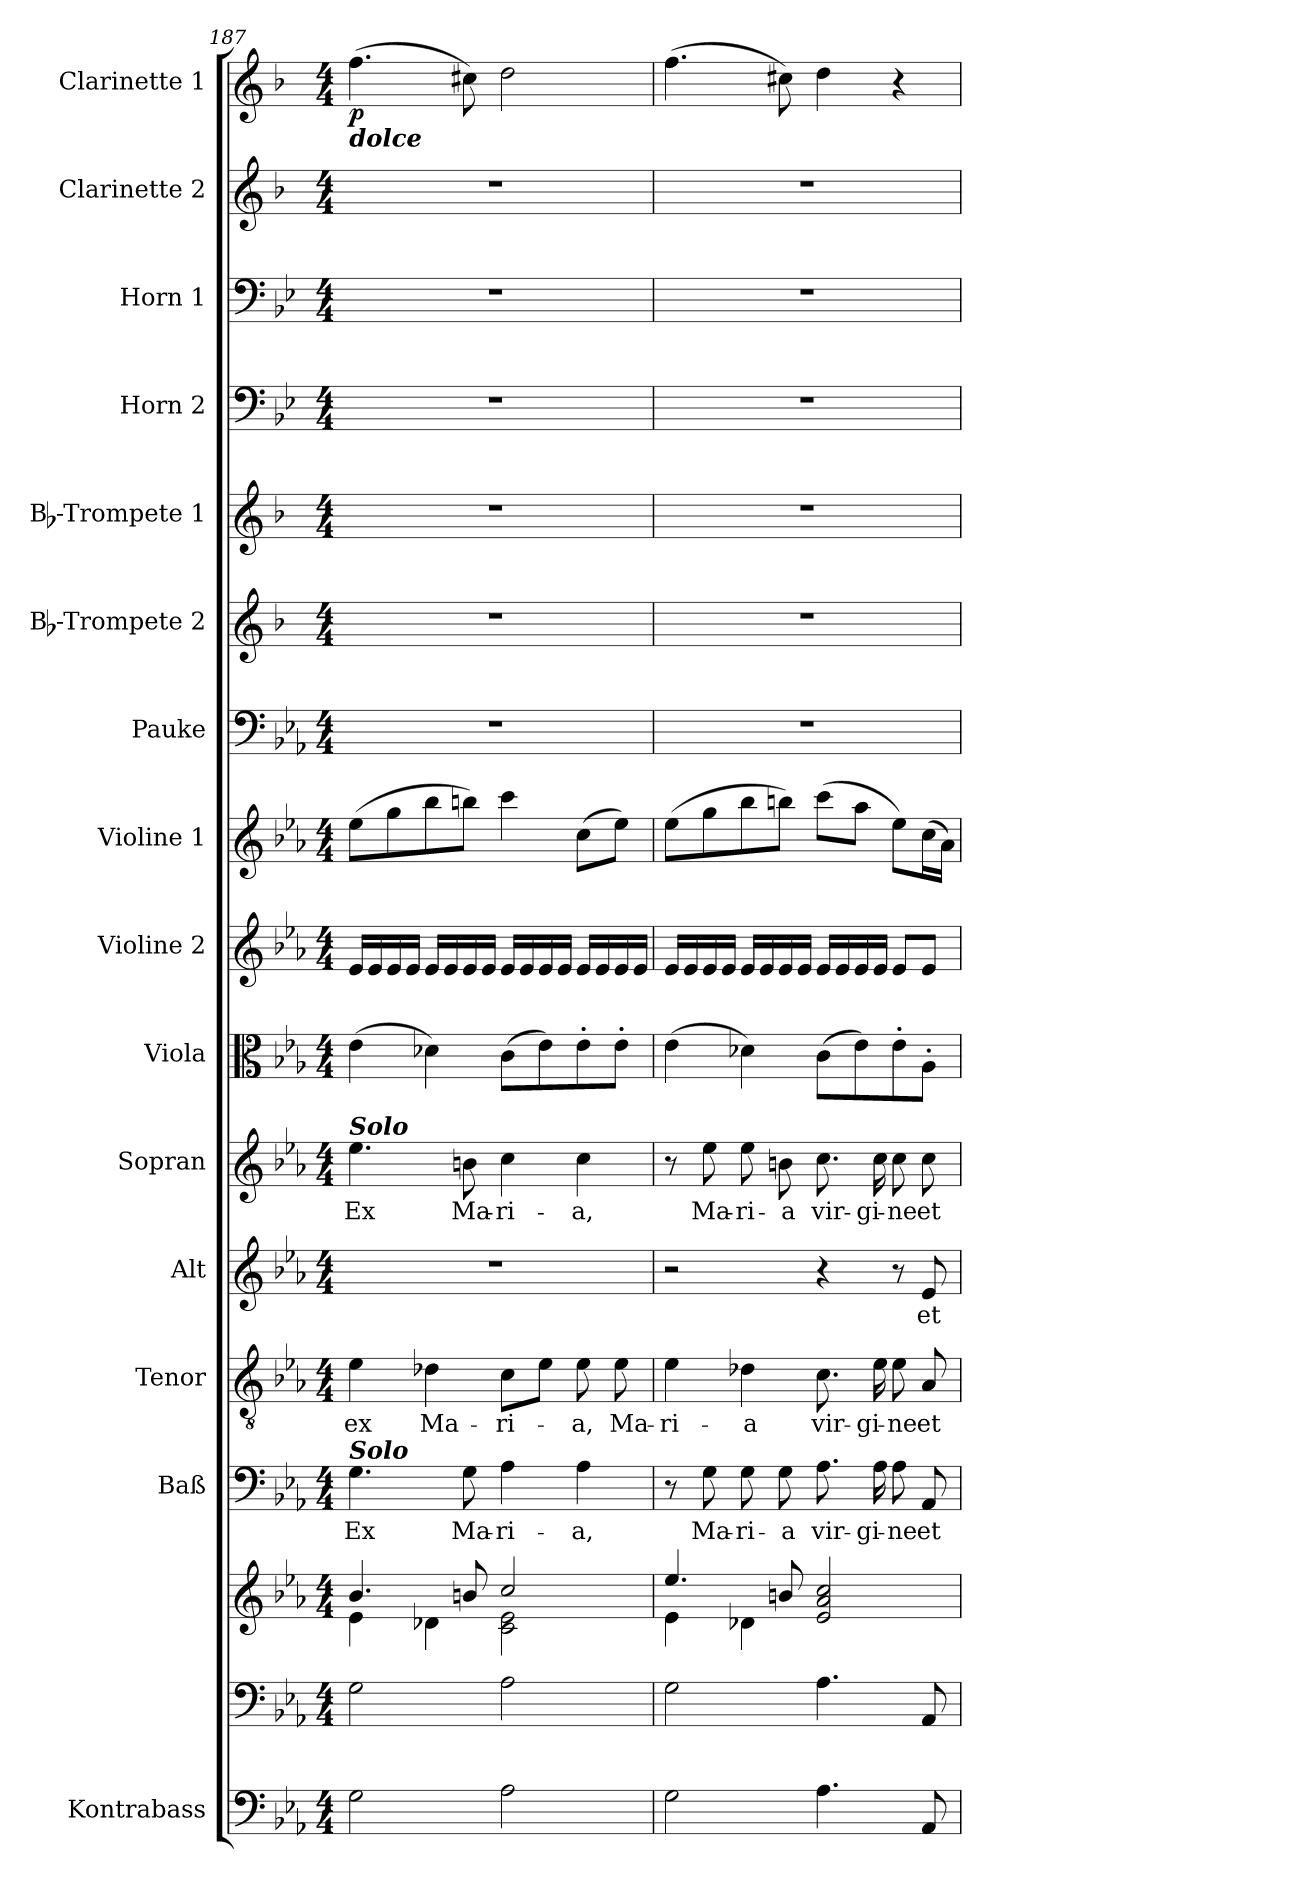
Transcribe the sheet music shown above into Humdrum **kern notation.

**kern	**kern	**kern	**kern	**text	**kern	**text	**kern	**text	**kern	**text	**kern	**kern	**kern	**kern	**kern	**kern	**kern	**kern	**kern	**kern	**dynam
*part16	*part15	*part15	*part14	*part14	*part13	*part13	*part12	*part12	*part11	*part11	*part10	*part9	*part8	*part7	*part6	*part5	*part4	*part3	*part2	*part1	*part1
*staff17	*staff16	*staff15	*staff14	*staff14	*staff13	*staff13	*staff12	*staff12	*staff11	*staff11	*staff10	*staff9	*staff8	*staff7	*staff6	*staff5	*staff4	*staff3	*staff2	*staff1	*staff1
*I"Kontrabass	*	*	*I"Baß	*	*I"Tenor	*	*I"Alt	*	*I"Sopran	*	*I"Viola	*I"Violine 2	*I"Violine 1	*I"Pauke	*I"Bb-Trompete 2	*I"Bb-Trompete 1	*I"Horn 2	*I"Horn 1	*I"Clarinette 2	*I"Clarinette 1	*
*I'Kb.	*	*	*I'Baß	*	*I'Ten	*	*I'Alt	*	*I'Sop	*	*I'Vla.	*I'Vln. 2	*I'Vln. 1	*I'Pk.	*I'Bb Trp. 2	*I'Bb Trp. 1	*I'Hrn. 2	*I'Hrn. 1	*I'Cl. 2	*I'Cl. 1	*
*clefF4	*clefF4	*clefG2	*clefF4	*	*clefGv2	*	*clefG2	*	*clefG2	*	*clefC3	*clefG2	*clefG2	*clefF4	*clefG2	*clefG2	*clefF4	*clefF4	*clefG2	*clefG2	*
*ITrd7c12	*	*	*	*	*	*	*	*	*	*	*	*	*	*	*ITrd1c2	*ITrd1c2	*ITrd4c7	*ITrd4c7	*ITrd1c2	*ITrd1c2	*
*k[b-e-a-]	*k[b-e-a-]	*k[b-e-a-]	*k[b-e-a-]	*	*k[b-e-a-]	*	*k[b-e-a-]	*	*k[b-e-a-]	*	*k[b-e-a-]	*k[b-e-a-]	*k[b-e-a-]	*k[b-e-a-]	*k[b-e-a-]	*k[b-e-a-]	*k[b-e-a-]	*k[b-e-a-]	*k[b-e-a-]	*k[b-e-a-]	*
*E-:	*E-:	*E-:	*E-:	*	*E-:	*	*E-:	*	*E-:	*	*E-:	*E-:	*E-:	*E-:	*E-:	*E-:	*E-:	*E-:	*E-:	*E-:	*
*M4/4	*M4/4	*M4/4	*M4/4	*	*M4/4	*	*M4/4	*	*M4/4	*	*M4/4	*M4/4	*M4/4	*M4/4	*M4/4	*M4/4	*M4/4	*M4/4	*M4/4	*M4/4	*
=187	=187	=187	=187	=187	=187	=187	=187	=187	=187	=187	=187	=187	=187	=187	=187	=187	=187	=187	=187	=187	=187
*	*	*^	*	*	*	*	*	*	*	*	*	*	*	*	*	*	*	*	*	*	*
!	!	!	!	!	!	!	!	!	!	!	!	!	!	!	!	!	!	!	!	!	!LO:TX:b:Bi:t=dolce	!
!	!	!	!	!	!	!	!	!	!	!LO:TX:a:Bi:t=Solo	!	!	!	!	!	!	!	!	!	!	!	!
!	!	!	!	!LO:TX:a:Bi:t=Solo	!	!	!	!	!	!	!	!	!	!	!	!	!	!	!	!	!	!
!	!	!	!	!	!LO:LY:b	!	!LO:LY:b	!	!	!	!LO:LY:b	!	!	!	!	!	!	!	!	!	!	!LO:DY:b
2GG\	2G\	4.b-/	4e-\	4.G\	Ex	4e-\	ex	1r	.	4.ee-\	Ex	(>4e-\	16e-/LL	(>8ee-\L	1r	1r	1r	1r	1r	1r	(>4.ee-\	p
.	.	.	.	.	.	.	.	.	.	.	.	.	16e-/	.	.	.	.	.	.	.	.	.
.	.	.	.	.	.	.	.	.	.	.	.	.	16e-/	8gg\	.	.	.	.	.	.	.	.
.	.	.	.	.	.	.	.	.	.	.	.	.	16e-/JJ	.	.	.	.	.	.	.	.	.
!	!	!	!	!	!	!	!LO:LY:b	!	!	!	!	!	!	!	!	!	!	!	!	!	!	!
.	.	.	4d-X\	.	.	4d-X\	Ma-	.	.	.	.	4d-X\)	16e-/LL	8bb-\	.	.	.	.	.	.	.	.
.	.	.	.	.	.	.	.	.	.	.	.	.	16e-/	.	.	.	.	.	.	.	.	.
!	!	!	!	!	!LO:LY:b	!	!	!	!	!	!LO:LY:b	!	!	!	!	!	!	!	!	!	!	!
.	.	8bn/	.	8G\	Ma-	.	.	.	.	8bn\	Ma-	.	16e-/	8bbn\J)	.	.	.	.	.	.	8bn\)	.
.	.	.	.	.	.	.	.	.	.	.	.	.	16e-/JJ	.	.	.	.	.	.	.	.	.
!	!	!	!	!	!LO:LY:b	!	!LO:LY:b	!	!	!	!LO:LY:b	!	!	!	!	!	!	!	!	!	!	!
2AA-\	2A-\	2cc/	2c\ 2e-\	4A-\	-ri-	8c\L	-ri-	.	.	4cc\	-ri-	(>8c\L	16e-/LL	4ccc\	.	.	.	.	.	.	2cc\	.
.	.	.	.	.	.	.	.	.	.	.	.	.	16e-/	.	.	.	.	.	.	.	.	.
.	.	.	.	.	.	8e-\J	.	.	.	.	.	8e-\)	16e-/	.	.	.	.	.	.	.	.	.
.	.	.	.	.	.	.	.	.	.	.	.	.	16e-/JJ	.	.	.	.	.	.	.	.	.
!	!	!	!	!	!LO:LY:b	!	!LO:LY:b	!	!	!	!LO:LY:b	!	!	!	!	!	!	!	!	!	!	!
.	.	.	.	4A-\	-a,	8e-\	-a,	.	.	4cc\	-a,	8e-'>\	16e-/LL	(>8cc\L	.	.	.	.	.	.	.	.
.	.	.	.	.	.	.	.	.	.	.	.	.	16e-/	.	.	.	.	.	.	.	.	.
!	!	!	!	!	!	!	!LO:LY:b	!	!	!	!	!	!	!	!	!	!	!	!	!	!	!
.	.	.	.	.	.	8e-\	Ma-	.	.	.	.	8e-'>\J	16e-/	8ee-\J)	.	.	.	.	.	.	.	.
.	.	.	.	.	.	.	.	.	.	.	.	.	16e-/JJ	.	.	.	.	.	.	.	.	.
=188	=188	=188	=188	=188	=188	=188	=188	=188	=188	=188	=188	=188	=188	=188	=188	=188	=188	=188	=188	=188	=188	=188
!	!	!	!	!	!	!	!LO:LY:b	!	!	!	!	!	!	!	!	!	!	!	!	!	!	!
2GG\	2G\	4.ee-/	4e-\	8r	.	4e-\	-ri-	2r	.	8r	.	(>4e-\	16e-/LL	(>8ee-\L	1r	1r	1r	1r	1r	1r	(>4.ee-\	.
.	.	.	.	.	.	.	.	.	.	.	.	.	16e-/	.	.	.	.	.	.	.	.	.
!	!	!	!	!	!LO:LY:b	!	!	!	!	!	!LO:LY:b	!	!	!	!	!	!	!	!	!	!	!
.	.	.	.	8G\	Ma-	.	.	.	.	8ee-\	Ma-	.	16e-/	8gg\	.	.	.	.	.	.	.	.
.	.	.	.	.	.	.	.	.	.	.	.	.	16e-/JJ	.	.	.	.	.	.	.	.	.
!	!	!	!	!	!LO:LY:b	!	!LO:LY:b	!	!	!	!LO:LY:b	!	!	!	!	!	!	!	!	!	!	!
.	.	.	4d-X\	8G\	-ri-	4d-X\	-a	.	.	8ee-\	-ri-	4d-X\)	16e-/LL	8bb-\	.	.	.	.	.	.	.	.
.	.	.	.	.	.	.	.	.	.	.	.	.	16e-/	.	.	.	.	.	.	.	.	.
!	!	!	!	!	!LO:LY:b	!	!	!	!	!	!LO:LY:b	!	!	!	!	!	!	!	!	!	!	!
.	.	8bn/	.	8G\	-a	.	.	.	.	8bn\	-a	.	16e-/	8bbn\J)	.	.	.	.	.	.	8bn\)	.
.	.	.	.	.	.	.	.	.	.	.	.	.	16e-/JJ	.	.	.	.	.	.	.	.	.
!	!	!	!	!	!LO:LY:b	!	!LO:LY:b	!	!	!	!LO:LY:b	!	!	!	!	!	!	!	!	!	!	!
4.AA-\	4.A-\	2e-/ 2a-/ 2cc/	2ryy	8.A-\	vir-	8.c\	vir-	4r	.	8.cc\	vir-	(>8c\L	16e-/LL	(>8ccc\L	.	.	.	.	.	.	4cc\	.
.	.	.	.	.	.	.	.	.	.	.	.	.	16e-/	.	.	.	.	.	.	.	.	.
.	.	.	.	.	.	.	.	.	.	.	.	8e-\)	16e-/	8aa-\J	.	.	.	.	.	.	.	.
!	!	!	!	!	!LO:LY:b	!	!LO:LY:b	!	!	!	!LO:LY:b	!	!	!	!	!	!	!	!	!	!	!
.	.	.	.	16A-\	-gi-	16e-\	-gi-	.	.	16cc\	-gi-	.	16e-/JJ	.	.	.	.	.	.	.	.	.
!	!	!	!	!	!LO:LY:b	!	!LO:LY:b	!	!	!	!LO:LY:b	!	!	!	!	!	!	!	!	!	!	!
.	.	.	.	8A-\	-ne	8e-\	-ne	8r	.	8cc\	-ne	8e-'>\	8e-/L	8ee-\L)	.	.	.	.	.	.	4r	.
!	!	!	!	!	!LO:LY:b	!	!LO:LY:b	!	!LO:LY:b	!	!LO:LY:b	!	!	!	!	!	!	!	!	!	!	!
8AAA-/	8AA-/	.	.	8AA-/	et	8A-/	et	8e-/	et	8cc\	et	8A-'>\J	8e-/J	(>16cc\L	.	.	.	.	.	.	.	.
.	.	.	.	.	.	.	.	.	.	.	.	.	.	16a-\JJ)	.	.	.	.	.	.	.	.
*	*	*v	*v	*	*	*	*	*	*	*	*	*	*	*	*	*	*	*	*	*	*	*
=	=	=	=	=	=	=	=	=	=	=	=	=	=	=	=	=	=	=	=	=	=
*-	*-	*-	*-	*-	*-	*-	*-	*-	*-	*-	*-	*-	*-	*-	*-	*-	*-	*-	*-	*-	*-
